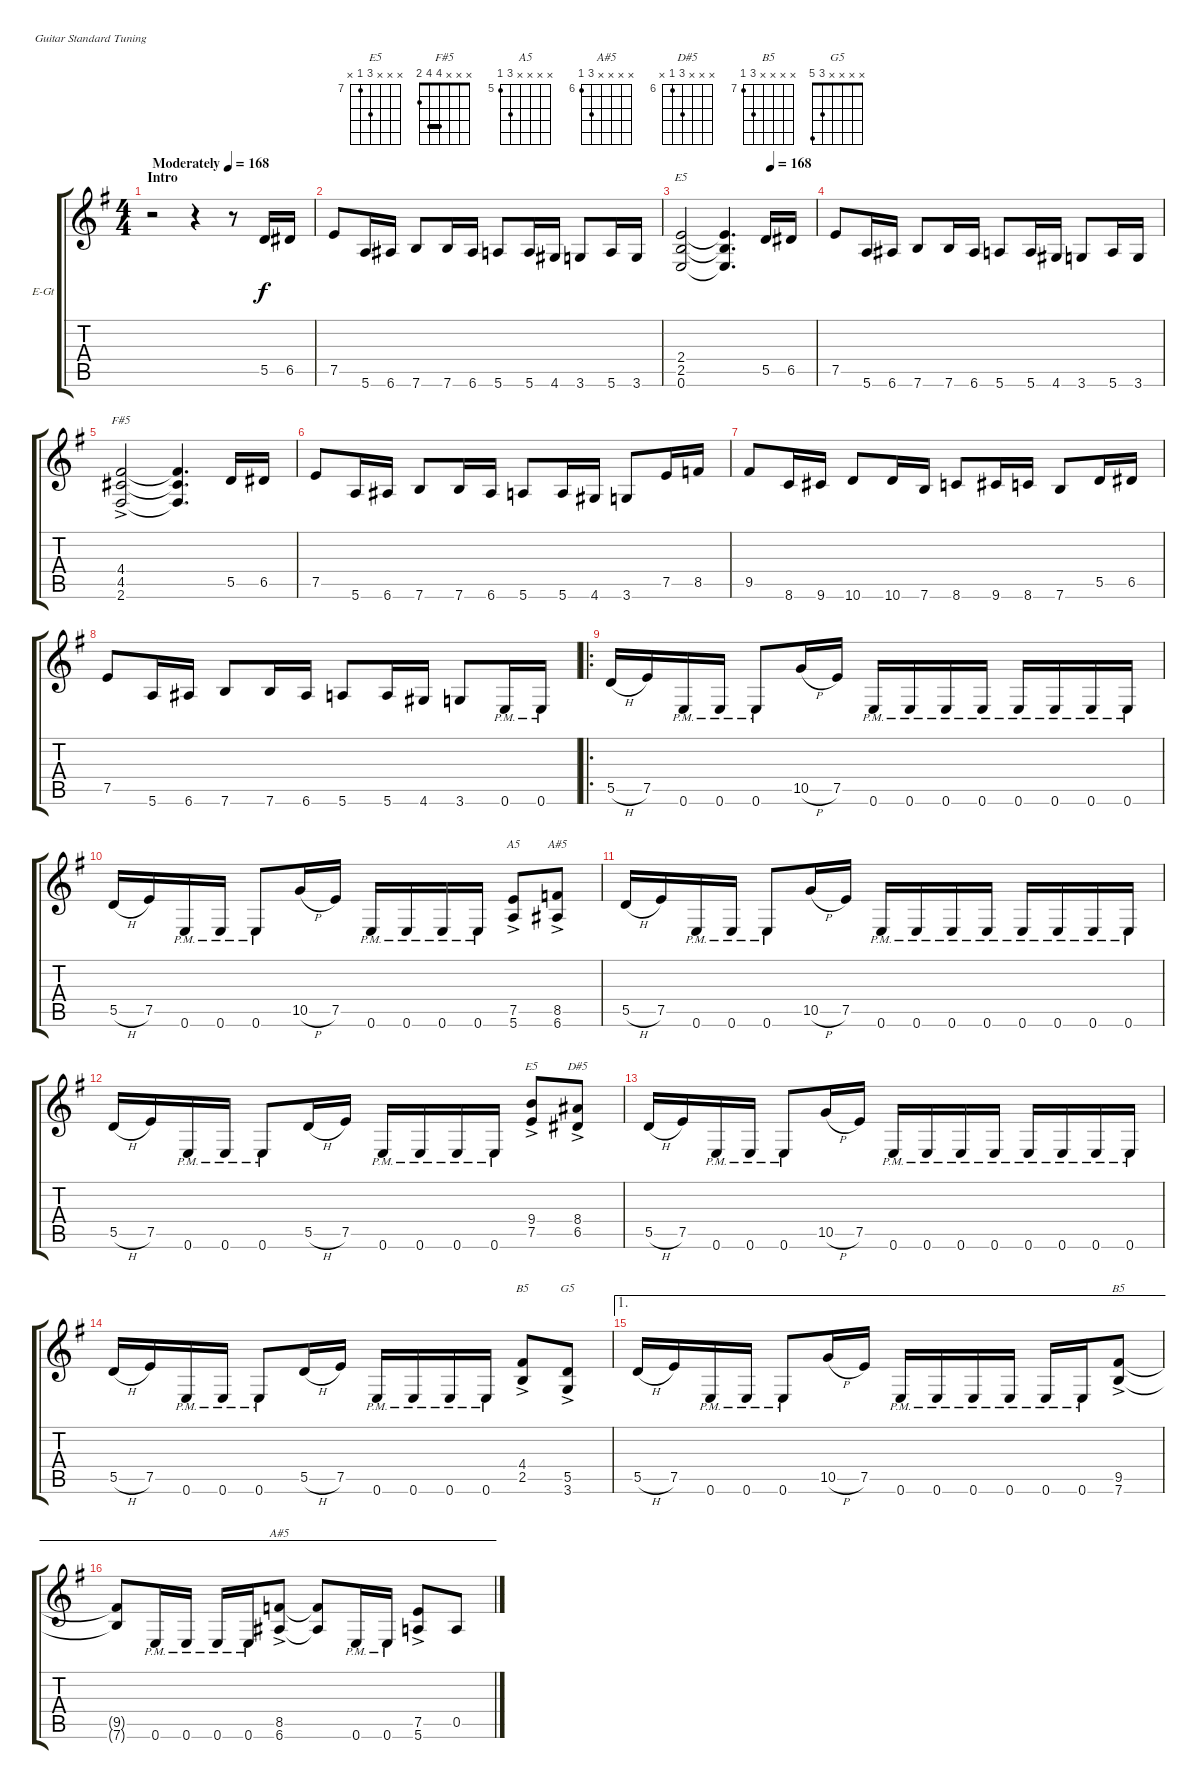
\defaultSystemsLayout 4
\bracketExtendMode groupsimilarinstruments
\firstSystemTrackNameOrientation horizontal
\otherSystemsTrackNameOrientation horizontal
\track ("Marty Friendman" "E-Gt") {instrument distortionguitar}
\staff {score tabs}
\tuning (E4 B3 G3 D3 A2 E2)
\chord ("E5" x x x 2 2 0) {barre 2}
\chord ("F#5" x x x 4 4 2) {barre 4}
\chord ("A5" x x x x 7 5) {firstfret 5}
\chord ("A#5" x x x x 8 6) {firstfret 6}
\chord ("E5" x x x 9 7 x) {firstfret 7}
\chord ("D#5" x x x 8 6 x) {firstfret 6}
\chord ("B5" x x x 4 2 x)
\chord ("G5" x x x x 3 5)
\chord ("B5" x x x x 9 7) {firstfret 7}
\ts (4 4)
\section ("" "Intro")
\tempo (168 "Moderately")
\clef g2
\ks g
r.2{dy f instrument distortionguitar} r.4 r.8 5.5.16 6.5.16 |
7.5.8{beam merge} 5.6.16{beam merge} 6.6.16{beam split} 7.6.8{beam merge} 7.6.16{beam merge} 6.6.16{beam split} 5.6.8{beam merge} 5.6.16 4.6.16{beam split} 3.6.8{beam merge} 5.6.16{beam merge} 3.6.16 |
\tempo (168 0.66875)
(2.5 2.4 0.6).2{ch "E5"} (0.6{t} 2.5{t} 2.4{t}).4{d} 5.5.16 6.5.16 |
7.5.8{beam merge} 5.6.16{beam merge} 6.6.16{beam split} 7.6.8{beam merge} 7.6.16{beam merge} 6.6.16{beam split} 5.6.8{beam merge} 5.6.16 4.6.16{beam split} 3.6.8{beam merge} 5.6.16{beam merge} 3.6.16 |
(2.6{ac} 4.5{ac} 4.4{ac}).2{ch "F#5"} (2.6{t} 4.5{t} 4.4{t}).4{d} 5.5.16 6.5.16 |
7.5.8{beam merge} 5.6.16{beam merge} 6.6.16{beam split} 7.6.8{beam merge} 7.6.16{beam merge} 6.6.16{beam split} 5.6.8{beam merge} 5.6.16 4.6.16{beam split} 3.6.8{beam merge} 7.5.16 8.5.16 |
9.5.8 8.6.16 9.6.16 10.6.8 10.6.16 7.6.16 8.6.8 9.6.16 8.6.16 7.6.8 5.5.16 6.5.16 |
7.5.8{beam merge} 5.6.16{beam merge} 6.6.16{beam split} 7.6.8{beam merge} 7.6.16{beam merge} 6.6.16{beam split} 5.6.8{beam merge} 5.6.16 4.6.16{beam split} 3.6.8{beam merge} 0.6{pm}.16 0.6{pm}.16 |
\ro
5.5{h}.16 7.5.16 0.6{pm}.16 0.6{pm}.16 0.6{pm}.8 10.5{h}.16 7.5.16 0.6{pm}.16 0.6{pm}.16 0.6{pm}.16 0.6{pm}.16 0.6{pm}.16 0.6{pm}.16 0.6{pm}.16 0.6{pm}.16 |
5.5{h}.16 7.5.16 0.6{pm}.16 0.6{pm}.16 0.6{pm}.8 10.5{h}.16 7.5.16 0.6{pm}.16 0.6{pm}.16 0.6{pm}.16 0.6{pm}.16 (5.6{ac} 7.5{ac}).8{ch "A5"} (6.6{ac} 8.5{ac}).8{ch "A#5"} |
5.5{h}.16 7.5.16 0.6{pm}.16 0.6{pm}.16 0.6{pm}.8 10.5{h}.16 7.5.16 0.6{pm}.16 0.6{pm}.16 0.6{pm}.16 0.6{pm}.16 0.6{pm}.16 0.6{pm}.16 0.6{pm}.16 0.6{pm}.16 |
5.5{h}.16 7.5.16 0.6{pm}.16 0.6{pm}.16 0.6{pm}.8 5.5{h}.16 7.5.16 0.6{pm}.16 0.6{pm}.16 0.6{pm}.16 0.6{pm}.16{beam split} (9.4{ac} 7.5{ac}).8{ch "E5" beam merge} (6.5{ac} 8.4{ac}).8{ch "D#5"} |
5.5{h}.16 7.5.16 0.6{pm}.16 0.6{pm}.16 0.6{pm}.8 10.5{h}.16 7.5.16 0.6{pm}.16 0.6{pm}.16 0.6{pm}.16 0.6{pm}.16 0.6{pm}.16 0.6{pm}.16 0.6{pm}.16 0.6{pm}.16 |
5.5{h}.16 7.5.16 0.6{pm}.16 0.6{pm}.16 0.6{pm}.8 5.5{h}.16 7.5.16 0.6{pm}.16 0.6{pm}.16 0.6{pm}.16 0.6{pm}.16 (2.5{ac} 4.4{ac}).8{ch "B5"} (3.6{ac} 5.5{ac}).8{ch "G5"} |
\ae 1
5.5{h}.16 7.5.16 0.6{pm}.16 0.6{pm}.16 0.6{pm}.8 10.5{h}.16 7.5.16 0.6{pm}.16 0.6{pm}.16 0.6{pm}.16 0.6{pm}.16 0.6{pm}.16 0.6{pm}.16 (7.6 9.5{ac}).8{ch "B5"} |
\ae 1
(7.6{t} 9.5{t}).8 0.6{pm}.16 0.6{pm}.16 0.6{pm}.16 0.6{pm}.16 (6.6 8.5{ac}).8{ch "A#5"} (8.5{t} 6.6{t}).8 0.6{pm}.16 0.6{pm}.16 (5.6 7.5{ac}).8 0.5.8
